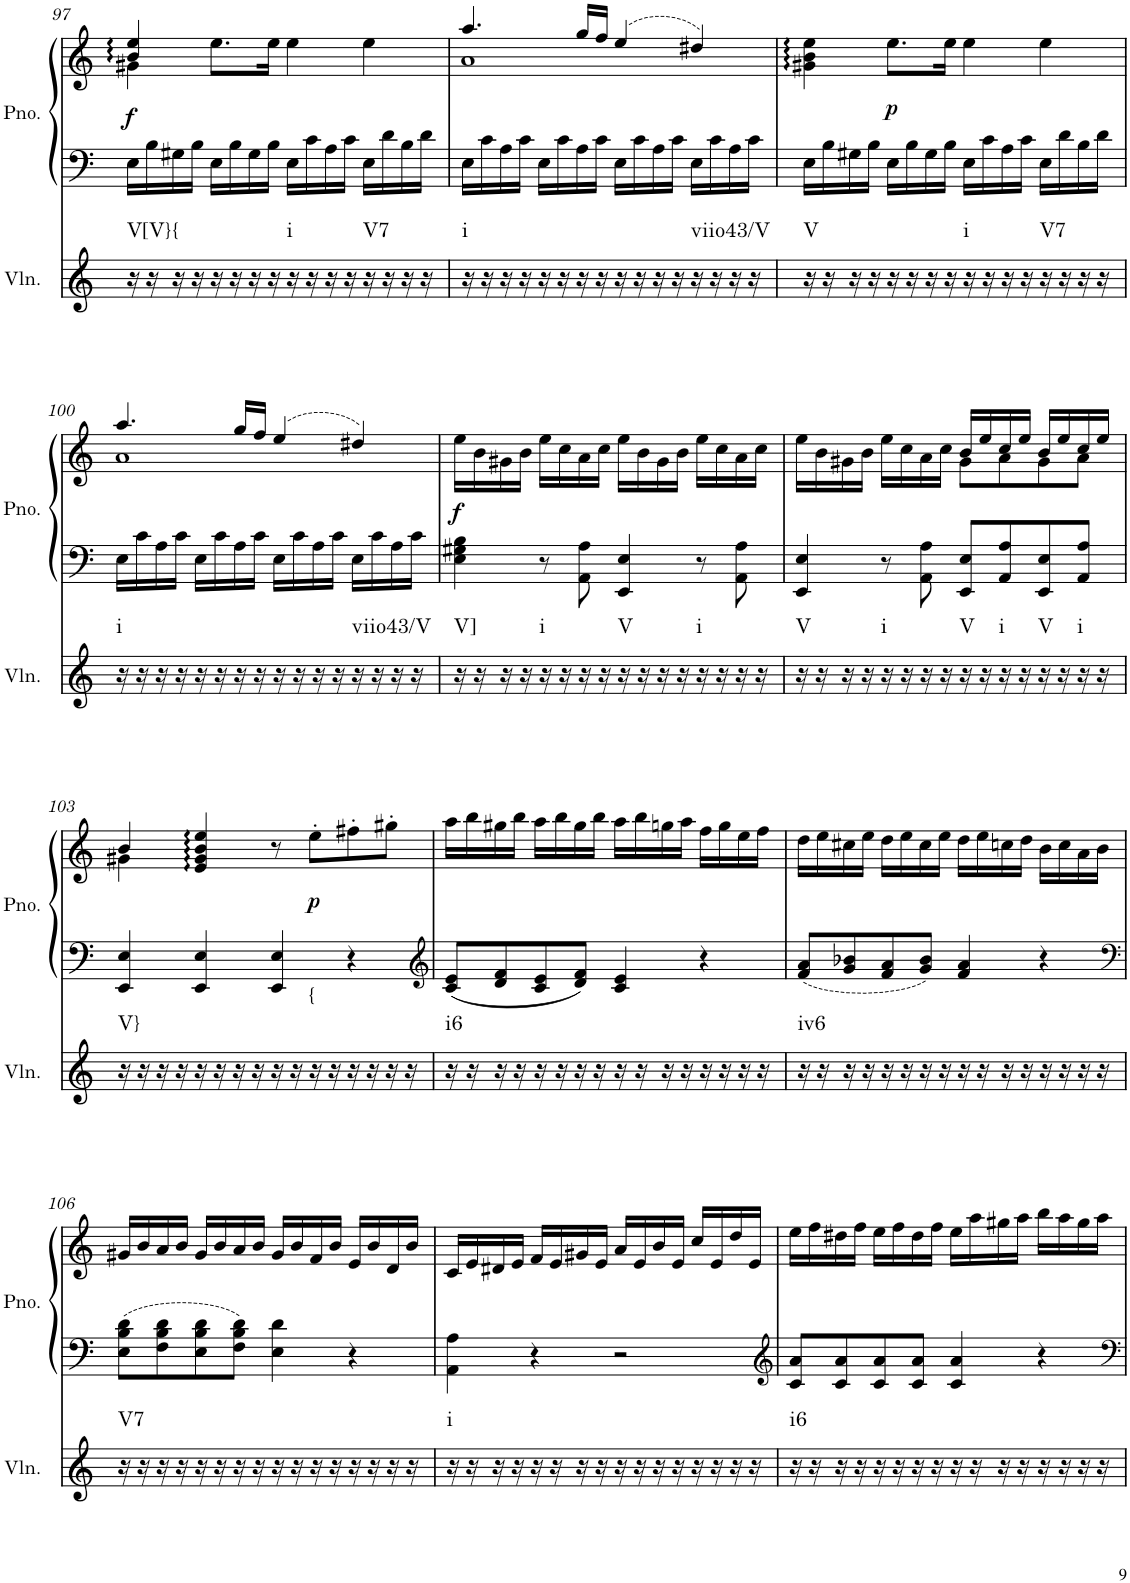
**kern	**harte	**kern	**kern	**dynam
*part2	*part2	*part1	*part1	*part1
*staff3	*	*staff2	*staff1	*staff1/2
*I"Violin	*	*I"Piano	*	*
*I'Vln.	*	*I'Pno.	*	*
!!LO:PB:g=z
*clefG2	*	*clefF4	*clefG2	*
*k[]	*	*k[]	*k[]	*
*M4/4	*	*M4/4	*M4/4	*
*met(c)	*	*met(c)	*met(c)	*
=97	=97	=97	=97	=97
*	*	*	*^	*
!	!LO:H:kt=V[V}{	!	!	!	!LO:DY:b
16r	N	16E\LL	4b/ 4ee/	4g#X\	f
16r	.	16B\	.	.	.
16r	.	16G#X\	.	.	.
16r	.	16B\JJ	.	.	.
16r	.	16E\LL	8.ee\L	2.ryy	.
16r	.	16B\	.	.	.
16r	.	16G#\	.	.	.
16r	.	16B\JJ	16ee\Jk	.	.
!	!LO:H:kt=i	!	!	!	!
16r	N	16E\LL	4ee\	.	.
16r	.	16c\	.	.	.
16r	.	16A\	.	.	.
16r	.	16c\JJ	.	.	.
!	!LO:H:kt=V7	!	!	!	!
16r	N	16E\LL	4ee\	.	.
16r	.	16d\	.	.	.
16r	.	16B\	.	.	.
16r	.	16d\JJ	.	.	.
=98	=98	=98	=98	=98	=98
!	!LO:H:kt=i	!	!	!	!
16r	N	16E\LL	4.aa/	1a	.
16r	.	16c\	.	.	.
16r	.	16A\	.	.	.
16r	.	16c\JJ	.	.	.
16r	.	16E\LL	.	.	.
16r	.	16c\	.	.	.
16r	.	16A\	16gg/LL	.	.
16r	.	16c\JJ	16ff/JJ	.	.
16r	.	16E\LL	(4ee/	.	.
16r	.	16c\	.	.	.
16r	.	16A\	.	.	.
16r	.	16c\JJ	.	.	.
!	!LO:H:kt=viio43/V	!	!	!	!
16r	N	16E\LL	4dd#X/)	.	.
16r	.	16c\	.	.	.
16r	.	16A\	.	.	.
16r	.	16c\JJ	.	.	.
*	*	*	*v	*v	*
=99	=99	=99	=99	=99
!	!LO:H:kt=V	!	!	!
16r	N	16E\LL	4g#X\ 4b\ 4ee\	.
16r	.	16B\	.	.
16r	.	16G#X\	.	.
16r	.	16B\JJ	.	.
!	!	!	!	!LO:DY:b
16r	.	16E\LL	8.ee\L	p
16r	.	16B\	.	.
16r	.	16G#\	.	.
16r	.	16B\JJ	16ee\Jk	.
!	!LO:H:kt=i	!	!	!
16r	N	16E\LL	4ee\	.
16r	.	16c\	.	.
16r	.	16A\	.	.
16r	.	16c\JJ	.	.
!	!LO:H:kt=V7	!	!	!
16r	N	16E\LL	4ee\	.
16r	.	16d\	.	.
16r	.	16B\	.	.
16r	.	16d\JJ	.	.
!!LO:LB:g=z
=100	=100	=100	=100	=100
*	*	*	*^	*
!	!LO:H:kt=i	!	!	!	!
16r	N	16E\LL	4.aa/	1a	.
16r	.	16c\	.	.	.
16r	.	16A\	.	.	.
16r	.	16c\JJ	.	.	.
16r	.	16E\LL	.	.	.
16r	.	16c\	.	.	.
16r	.	16A\	16gg/LL	.	.
16r	.	16c\JJ	16ff/JJ	.	.
16r	.	16E\LL	(4ee/	.	.
16r	.	16c\	.	.	.
16r	.	16A\	.	.	.
16r	.	16c\JJ	.	.	.
!	!LO:H:kt=viio43/V	!	!	!	!
16r	N	16E\LL	4dd#X/)	.	.
16r	.	16c\	.	.	.
16r	.	16A\	.	.	.
16r	.	16c\JJ	.	.	.
*	*	*	*v	*v	*
=101	=101	=101	=101	=101
!	!LO:H:kt=V]	!	!	!LO:DY:b
16r	N	4E\ 4G#X\ 4B\	16ee\LL	f
16r	.	.	16b\	.
16r	.	.	16g#X\	.
16r	.	.	16b\JJ	.
!	!LO:H:kt=i	!	!	!
16r	N	8r	16ee\LL	.
16r	.	.	16cc\	.
16r	.	8AA\ 8A\	16a\	.
16r	.	.	16cc\JJ	.
!	!LO:H:kt=V	!	!	!
16r	N	4EE/ 4E/	16ee\LL	.
16r	.	.	16b\	.
16r	.	.	16g#\	.
16r	.	.	16b\JJ	.
!	!LO:H:kt=i	!	!	!
16r	N	8r	16ee\LL	.
16r	.	.	16cc\	.
16r	.	8AA\ 8A\	16a\	.
16r	.	.	16cc\JJ	.
=102	=102	=102	=102	=102
*	*	*	*^	*
!	!LO:H:kt=V	!	!	!	!
16r	N	4EE/ 4E/	16ee\LL	2ryy	.
16r	.	.	16b\	.	.
16r	.	.	16g#X\	.	.
16r	.	.	16b\JJ	.	.
!	!LO:H:kt=i	!	!	!	!
16r	N	8r	16ee\LL	.	.
16r	.	.	16cc\	.	.
16r	.	8AA\ 8A\	16a\	.	.
16r	.	.	16cc\JJ	.	.
!	!LO:H:kt=V	!	!	!	!
16r	N	8EE/ 8E/L	16b/LL	8g#\L	.
16r	.	.	16ee/	.	.
!	!LO:H:kt=i	!	!	!	!
16r	N	8AA/ 8A/	16cc/	8a\	.
16r	.	.	16ee/JJ	.	.
!	!LO:H:kt=V	!	!	!	!
16r	N	8EE/ 8E/	16b/LL	8g#\	.
16r	.	.	16ee/	.	.
!	!LO:H:kt=i	!	!	!	!
16r	N	8AA/ 8A/J	16cc/	8a\J	.
16r	.	.	16ee/JJ	.	.
!!LO:LB:g=z	!!
=103	=103	=103	=103	=103	=103
!	!LO:H:kt=V}	!	!	!	!
16r	N	4EE/ 4E/	4b/	4g#X\	.
16r	.	.	.	.	.
16r	.	.	.	.	.
16r	.	.	.	.	.
16r	.	4EE/ 4E/	4e/ 4g#/ 4b/ 4ee/	2.ryy	.
16r	.	.	.	.	.
16r	.	.	.	.	.
16r	.	.	.	.	.
16r	.	4EE/ 4E/	8r	.	.
16r	.	.	.	.	.
!	!LO:H:kt={	!	!	!	!LO:DY:b
16r	N	.	8ee'\L	.	p
16r	.	.	.	.	.
16r	.	4r	8ff#X'\	.	.
16r	.	.	.	.	.
16r	.	.	8gg#X'\J	.	.
16r	.	.	.	.	.
*	*	*	*v	*v	*
=104	=104	=104	=104	=104
*	*	*clefG2	*	*
!	!LO:H:kt=i6	!	!	!
16r	N	8c/ 8e/L	16aa\LL	.
16r	.	.	16bb\	.
16r	.	8d/ 8f/	16gg#X\	.
16r	.	.	16bb\JJ	.
16r	.	8c/ 8e/	16aa\LL	.
16r	.	.	16bb\	.
16r	.	8d/ 8f/J	16gg#\	.
16r	.	.	16bb\JJ	.
16r	.	4c/ 4e/	16aa\LL	.
16r	.	.	16bb\	.
16r	.	.	16ggn\	.
16r	.	.	16aa\JJ	.
16r	.	4r	16ff\LL	.
16r	.	.	16gg\	.
16r	.	.	16ee\	.
16r	.	.	16ff\JJ	.
=105	=105	=105	=105	=105
!	!LO:H:kt=iv6	!	!	!
16r	N	8f/ 8a/L	16dd\LL	.
16r	.	.	16ee\	.
16r	.	8g/ 8b-X/	16cc#X\	.
16r	.	.	16ee\JJ	.
16r	.	8f/ 8a/	16dd\LL	.
16r	.	.	16ee\	.
16r	.	8g/ 8b-/J	16cc#\	.
16r	.	.	16ee\JJ	.
16r	.	4f/ 4a/	16dd\LL	.
16r	.	.	16ee\	.
16r	.	.	16ccn\	.
16r	.	.	16dd\JJ	.
16r	.	4r	16b\LL	.
16r	.	.	16cc\	.
16r	.	.	16a\	.
16r	.	.	16b\JJ	.
!!LO:LB:g=z
=106	=106	=106	=106	=106
*	*	*clefF4	*	*
!	!LO:H:kt=V7	!	!	!
16r	N	8E\ 8B\ 8d\L	16g#X/LL	.
16r	.	.	16b/	.
16r	.	8F\ 8B\ 8d\	16a/	.
16r	.	.	16b/JJ	.
16r	.	8E\ 8B\ 8d\	16g#/LL	.
16r	.	.	16b/	.
16r	.	8F\ 8B\ 8d\J	16a/	.
16r	.	.	16b/JJ	.
16r	.	4E\ 4d\	16g#/LL	.
16r	.	.	16b/	.
16r	.	.	16f/	.
16r	.	.	16b/JJ	.
16r	.	4r	16e/LL	.
16r	.	.	16b/	.
16r	.	.	16d/	.
16r	.	.	16b/JJ	.
=107	=107	=107	=107	=107
!	!LO:H:kt=i	!	!	!
16r	N	4AA\ 4A\	16c/LL	.
16r	.	.	16e/	.
16r	.	.	16d#X/	.
16r	.	.	16e/JJ	.
16r	.	4r	16f/LL	.
16r	.	.	16e/	.
16r	.	.	16g#X/	.
16r	.	.	16e/JJ	.
16r	.	2r	16a/LL	.
16r	.	.	16e/	.
16r	.	.	16b/	.
16r	.	.	16e/JJ	.
16r	.	.	16cc/LL	.
16r	.	.	16e/	.
16r	.	.	16dd/	.
16r	.	.	16e/JJ	.
=108	=108	=108	=108	=108
*	*	*clefG2	*	*
!	!LO:H:kt=i6	!	!	!
16r	N	8c/ 8a/L	16ee\LL	.
16r	.	.	16ff\	.
16r	.	8c/ 8a/	16dd#X\	.
16r	.	.	16ff\JJ	.
16r	.	8c/ 8a/	16ee\LL	.
16r	.	.	16ff\	.
16r	.	8c/ 8a/J	16dd#\	.
16r	.	.	16ff\JJ	.
16r	.	4c/ 4a/	16ee\LL	.
16r	.	.	16aa\	.
16r	.	.	16gg#X\	.
16r	.	.	16aa\JJ	.
16r	.	4r	16bb\LL	.
16r	.	.	16aa\	.
16r	.	.	16gg#\	.
16r	.	.	16aa\JJ	.
=	=	=	=	=
*-	*-	*-	*-	*-
